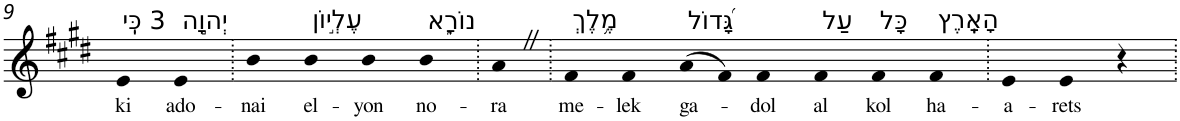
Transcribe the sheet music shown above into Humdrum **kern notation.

**kern	**text
*part1	*part1
*staff1	*staff1
*I"Piano	*
*I'Pno	*
!!LO:PB:g=z
*clefG2	*
*k[f#c#g#d#]	*
*E:	*
=9	=9
!LO:TX:a:t=3 כִּֽי	!
!	!LO:LY:b
4e	ki
!LO:TX:a:t=יְהוָ֣ה	!
!	!LO:LY:b
4e	ado-
=10.	=10.
!	!LO:LY:b
4b	-nai
!LO:TX:a:t=עֶלְי֣וֹן	!
!	!LO:LY:b
4b	el-
!	!LO:LY:b
4b	-yon
!LO:TX:a:t=נוֹרָ֑א	!
!	!LO:LY:b
4b	no-
=11.	=11.
!	!LO:LY:b
4aZ	-ra
=12.	=12.
!LO:TX:a:t=מֶ֥לֶךְ	!
!	!LO:LY:b
4f#	me-
!	!LO:LY:b
4f#	-lek
!LO:TX:a:t=גָּ֝דוֹל	!
!	!LO:LY:b
(>8a	ga-
8f#)	.
!	!LO:LY:b
4f#	-dol
!LO:TX:a:t=עַל	!
!	!LO:LY:b
4f#	al
!LO:TX:a:t=כָּל	!
!	!LO:LY:b
4f#	kol
!LO:TX:a:t=הָאָֽרֶץ	!
!	!LO:LY:b
4f#	ha-
=13.	=13.
!	!LO:LY:b
4e	-a-
!	!LO:LY:b
4e	-rets
4r	.
=.	=.
*-	*-
